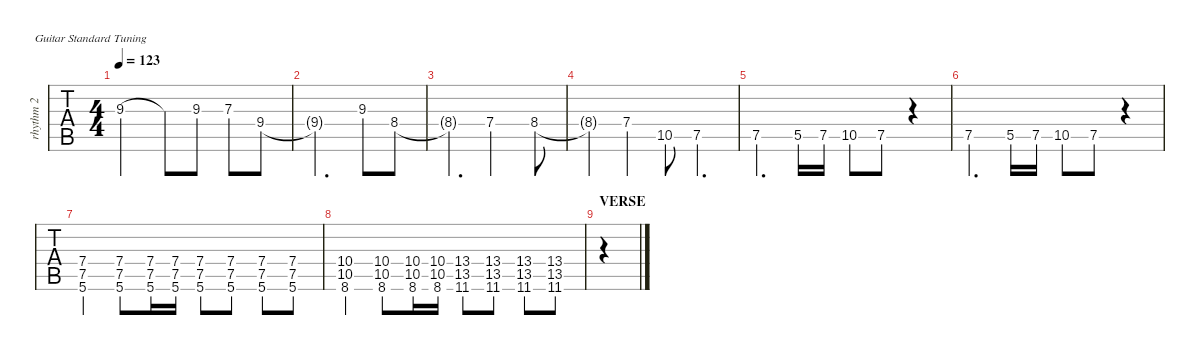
\defaultSystemsLayout 4
\hideDynamics
\bracketExtendMode nobrackets
\track ("Lead" "rhythm 2") {instrument distortionguitar}
\staff {tabs}
\tuning (E4 B3 G3 D3 A2 E2)
\ts (4 4)
\tempo 123
\clef g2
\ks c
9.3.2{dy mf} 9.3{t}.8 9.3.8 7.3.8 9.4.8 |
9.4{t}.2{d} 9.3.8 8.4{acc #}.8 |
8.4{t acc #}.4{d} 7.4.2 8.4{acc #}.8 |
8.4{t acc #}.4 7.4.4 10.5.8 7.5.4{d} |
7.5.4{d} 5.5.16 7.5.16 10.5.8 7.5.8 r.4 |
7.5.4{d} 5.5.16 7.5.16 10.5.8 7.5.8 r.4 |
(5.6 7.5 7.4).4 (5.6 7.5 7.4).8 (5.6 7.5 7.4).16 (5.6 7.5 7.4).16 (5.6 7.5 7.4).8 (5.6 7.5 7.4).8 (5.6 7.5 7.4).8 (5.6 7.5 7.4).8 |
(8.6 10.5 10.4).4 (8.6 10.5 10.4).8 (8.6 10.5 10.4).16 (8.6 10.5 10.4).16 (11.6{acc #} 13.5{acc #} 13.4{acc #}).8 (11.6{acc #} 13.5{acc #} 13.4{acc #}).8 (11.6{acc #} 13.5{acc #} 13.4{acc #}).8 (11.6{acc #} 13.5{acc #} 13.4{acc #}).8 |
\section ("" "VERSE")
